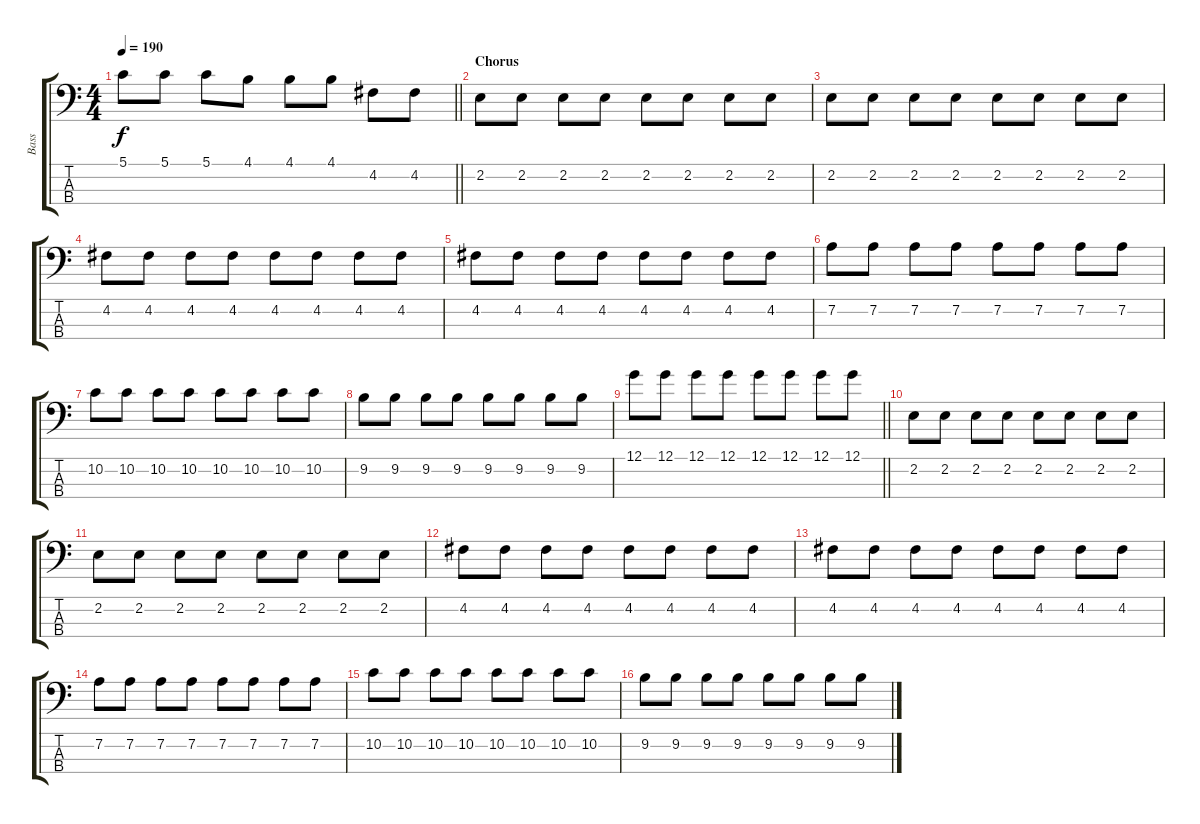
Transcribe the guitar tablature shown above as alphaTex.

\track ("Bass" "Bass") {instrument electricbassfinger}
\staff {score tabs}
\tuning (G2 D2 A1 E1) {hide}
\ts (4 4)
\tempo 190
\clef f4
\barLineRight lightlight
\ks c
5.1.8{dy f} 5.1.8 5.1.8 4.1.8 4.1.8 4.1.8 4.2.8 4.2.8 |
\section ("" "Chorus")
2.2.8 2.2.8 2.2.8 2.2.8 2.2.8 2.2.8 2.2.8 2.2.8 |
2.2.8 2.2.8 2.2.8 2.2.8 2.2.8 2.2.8 2.2.8 2.2.8 |
4.2.8 4.2.8 4.2.8 4.2.8 4.2.8 4.2.8 4.2.8 4.2.8 |
4.2.8 4.2.8 4.2.8 4.2.8 4.2.8 4.2.8 4.2.8 4.2.8 |
7.2.8 7.2.8 7.2.8 7.2.8 7.2.8 7.2.8 7.2.8 7.2.8 |
10.2.8 10.2.8 10.2.8 10.2.8 10.2.8 10.2.8 10.2.8 10.2.8 |
9.2.8 9.2.8 9.2.8 9.2.8 9.2.8 9.2.8 9.2.8 9.2.8 |
\barLineRight lightlight
12.1.8 12.1.8 12.1.8 12.1.8 12.1.8 12.1.8 12.1.8 12.1.8 |
2.2.8 2.2.8 2.2.8 2.2.8 2.2.8 2.2.8 2.2.8 2.2.8 |
2.2.8 2.2.8 2.2.8 2.2.8 2.2.8 2.2.8 2.2.8 2.2.8 |
4.2.8 4.2.8 4.2.8 4.2.8 4.2.8 4.2.8 4.2.8 4.2.8 |
4.2.8 4.2.8 4.2.8 4.2.8 4.2.8 4.2.8 4.2.8 4.2.8 |
7.2.8 7.2.8 7.2.8 7.2.8 7.2.8 7.2.8 7.2.8 7.2.8 |
10.2.8 10.2.8 10.2.8 10.2.8 10.2.8 10.2.8 10.2.8 10.2.8 |
9.2.8 9.2.8 9.2.8 9.2.8 9.2.8 9.2.8 9.2.8 9.2.8
